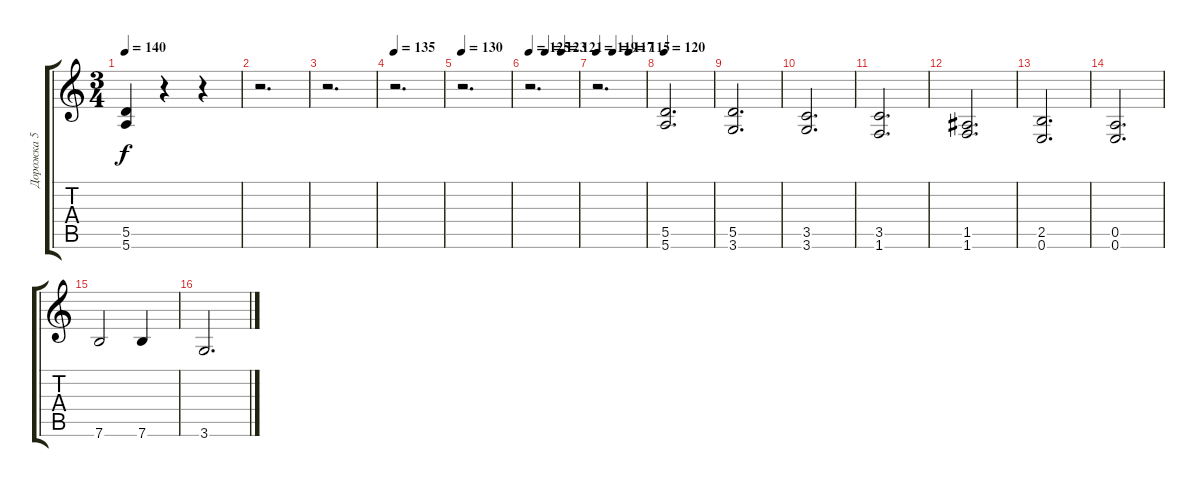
\track ("Дорожка 5" "Дорожка 5") {instrument overdrivenguitar}
\staff {score tabs}
\tuning (E4 B3 G3 D3 A2 E2) {hide}
\ts (3 4)
\tempo 140
\clef g2
\ks c
(5.5 5.6).4{dy f} r.4 r.4 |
r.2{d} |
r.2{d} |
\tempo 135
r.2{d} |
\tempo 130
r.2{d} |
\tempo 125
\tempo (123 0.3333333333333333)
\tempo (121 0.6666666666666666)
r.2{d} |
\tempo 119
\tempo (117 0.3333333333333333)
\tempo (115 0.6666666666666666)
r.2{d} |
\tempo 110
\tempo 120
(5.5 5.6).2{d} |
(5.5 3.6).2{d} |
(3.5 3.6).2{d} |
(3.5 1.6).2{d} |
(1.5 1.6).2{d} |
(2.5 0.6).2{d} |
(0.5 0.6).2{d} |
7.6.2 7.6.4 |
3.6.2{d}
